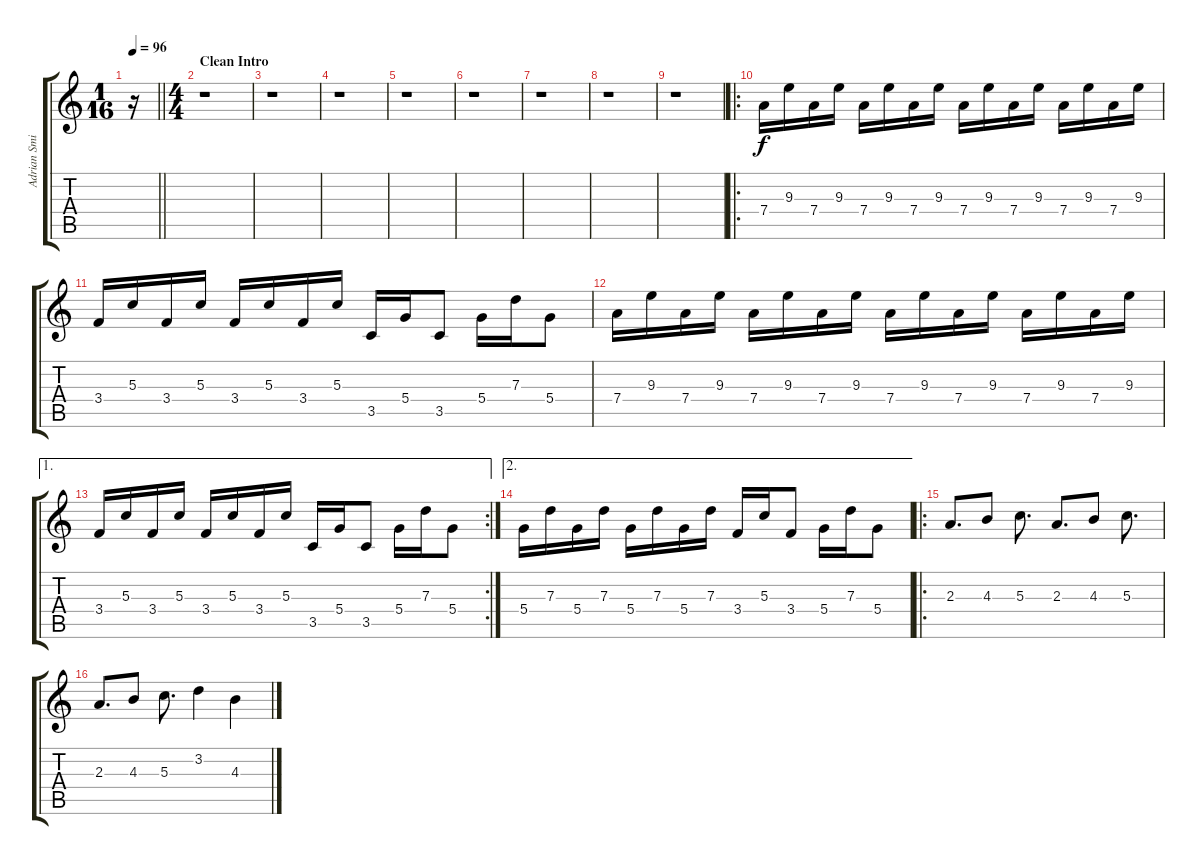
\track ("Adrian Smith" "Adrian Smi") {instrument electricguitarclean}
\staff {score tabs}
\tuning (E4 B3 G3 D3 A2 E2) {hide}
\ts (1 16)
\tempo 96
\clef g2
\barLineRight lightlight
\ks c
r.16{dy f instrument electricguitarclean} |
\ts (4 4)
\section ("" "Clean Intro")
r.1 |
r.1 |
r.1 |
r.1 |
r.1 |
r.1 |
r.1 |
r.1 |
\ro
7.4.16{volume 11 instrument electricguitarclean} 9.3.16 7.4.16 9.3.16 7.4.16 9.3.16 7.4.16 9.3.16 7.4.16 9.3.16 7.4.16 9.3.16 7.4.16 9.3.16 7.4.16 9.3.16 |
3.4.16 5.3.16 3.4.16 5.3.16 3.4.16 5.3.16 3.4.16 5.3.16 3.5.16 5.4.16 3.5.8 5.4.16 7.3.16 5.4.8 |
7.4.16 9.3.16 7.4.16 9.3.16 7.4.16 9.3.16 7.4.16 9.3.16 7.4.16 9.3.16 7.4.16 9.3.16 7.4.16 9.3.16 7.4.16 9.3.16 |
\ae 1
\rc 2
3.4.16 5.3.16 3.4.16 5.3.16 3.4.16 5.3.16 3.4.16 5.3.16 3.5.16 5.4.16 3.5.8 5.4.16 7.3.16 5.4.8 |
\ae 2
5.4.16 7.3.16 5.4.16 7.3.16 5.4.16 7.3.16 5.4.16 7.3.16 3.4.16 5.3.16 3.4.8 5.4.16 7.3.16 5.4.8 |
\ro
2.3.8{d instrument electricguitarclean} 4.3.8 5.3.8{d} 2.3.8{d} 4.3.8 5.3.8{d} |
2.3.8{d} 4.3.8 5.3.8{d} 3.2.4 4.3.4
